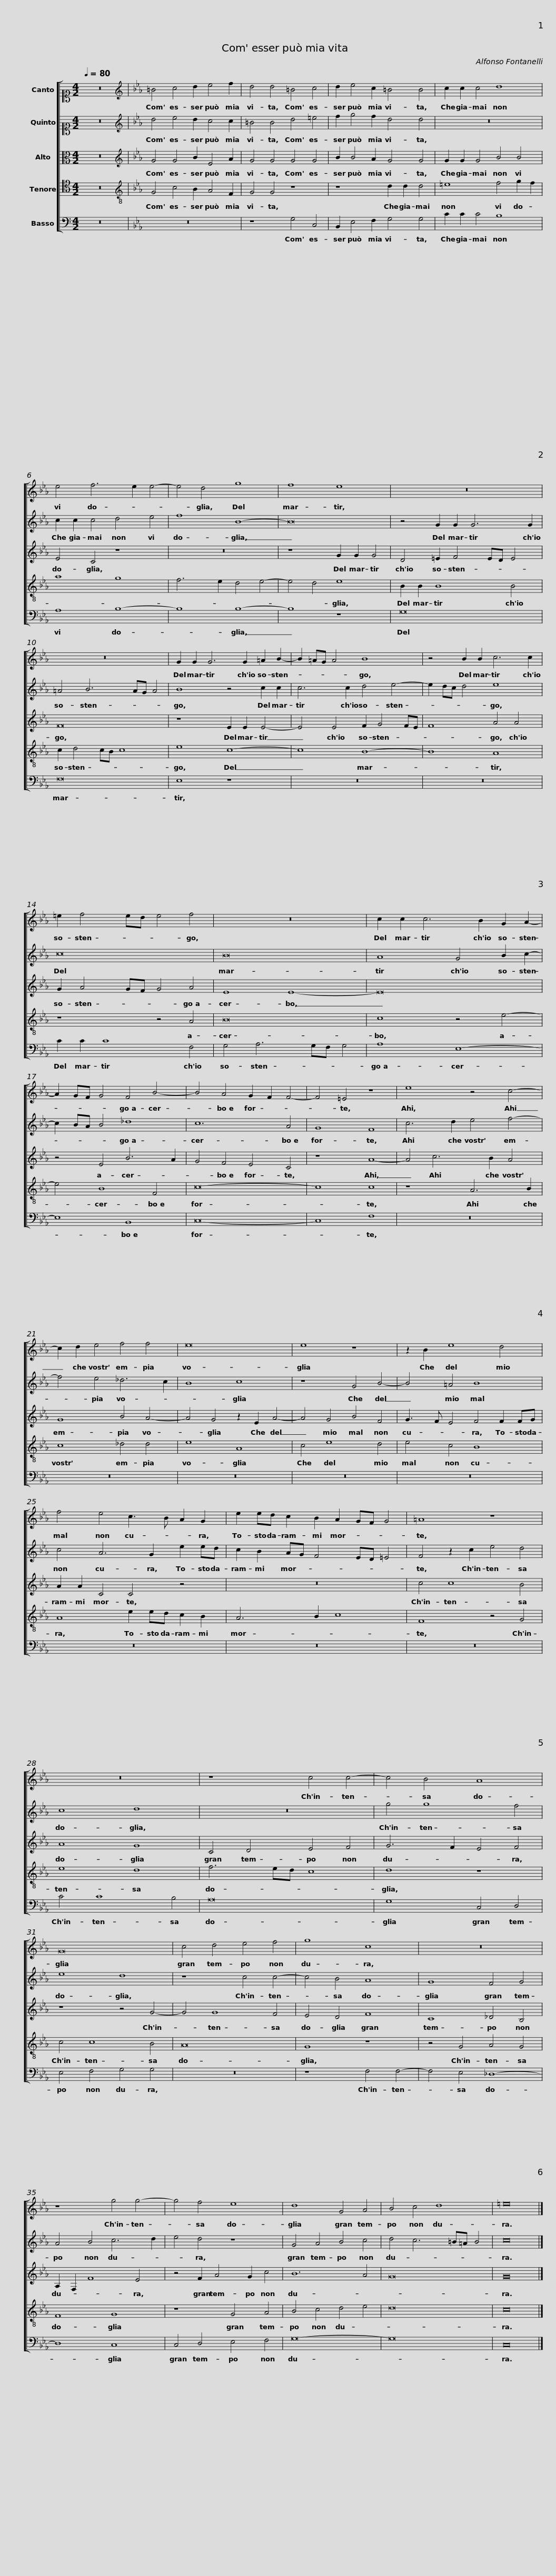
X:1
%%score [ 1 2 3 4 5 ]
L:1/8
Q:1/4=80
M:4/2
I:linebreak $
K:C
V:1 alto1
V:2 alto1
V:3 alto
V:4 tenor
V:5 bass
V:1
 z16 |[K:Eb][K:treble] =B4 c4 d2 e4 f2 | d4 d4 =B4 c4 | d2 e4 c2 =B4 B4 |$ c2 c2 c4 d8 | %5
 e4 f6 e2 e4- | e4 d4 g8 | f8 e8 |$ z16 | z16 | %10
 G2 G2 G6 G2 =A2 B2- | B2 =AG A4 B8 |$ z4 B2 B2 c6 c2 | =e2 f4 ed e4 f4 | z16 | %15
 c2 c2 c6 B2 G2 A2- |$ A2 GF G4 F4 B4- | B4 A4 G2 F2 F4- | F4 =E4 z8 | e8 z4 c4- |$ %20
 c2 d2 e4 f4 f4 | e16 | e8 z8 | z2 B2 e8 d4 |$ f4 e4 c3 B A2 G2 | %25
 e2 ed c2 B2 A2 GF G4 | =A8 z8 | z16 |$ z8 c4 c4- | c4 B4 A8 | %30
 G16 | c4 d4 e4 f4 | g8 c8 |$ z16 | z8 g4 g4- | %35
 g4 f4 e8 | d8 G4 A4 |$ B4 c4 d8 | =e16 |] %39
V:2
 z16 |[K:Eb][K:treble] d4 e4 d2 c4 c2 | =B4 B4 d4 =e4 | f2 g4 f2 d4 d4 |$ z16 | %5
 c2 c2 c4 d4 e4 | f8 B8- | B16 |$ z4 G2 G2 G6 G2 | =A4 B6 AG A4 | %10
 B8 z4 c2 c2 | c6 c2 d4 e4- |$ e2 dc d4 e8 | c16 | B16 | %15
 A8 G4 B2 c2- |$ c2 BA B4 _d8 | c12 A4 | G8 F8 | c6 d2 e4 f4- |$ %20
 f4 e4 _d6 c2 | B8 c8 | z8 G4 B4- | B4 =A4 B8 |$ c4 A6 G2 e2 ed | %25
 c2 B2 AG F4 ED =E4 | F4 z2 c2 e4 d4 | c8 d8 |$ z16 | g4 g8 f4 | %30
 e8 d8 | z8 c4 c4- | c4 B4 A8 |$ G8 F4 G4 | A4 B4 c6 d2 | %35
 e4 d4 z8 | G4 A4 B4 c4 |$ d4 c6 =B=A B4 | c16 |] %39
V:3
 z16 |[K:Eb][K:treble] G4 G4 B2 E4 A2 | G4 G4 G4 G4 | B2 B4 A2 G4 G4 |$ G2 G2 G4 B4 B4 | %5
 E4 C4 z8 | z16 | z8 G2 G2 G4 |$ D4 =E2 F4 ED E4 | F16 | %10
 z8 E2 E2 E4- | E4 E4 F2 G4 FE |$ F8 A4 A4 | G2 A4 GF G4 A4 | E8 E8- | %15
 E16 |$ z4 E4 B6 A2 | G4 F4 E4 C4 | z8 A8- | A4 c6 B2 A4 |$ %20
 G8 B4 A4- | A4 G4 z2 E2 A4- | A4 G4 B4 F4 | G3 F E4 F4 F2 FG |$ A2 A2 C4 C4 z4 | %25
 z16 | c4 c8 B4 | A8 G8 |$ C4 D4 E4 F4 | G6 F2 E4 F4 | %30
 z8 z4 G4- | G4 G8 F4 | E4 D4 F8 |$ C8 _D4 B,4 | A,2 F,2 F8 E4 | %35
 z4 F2 A4 G2 c4 | B12 A4 |$ G16 | G16 |] %39
V:4
 z16 |[K:Eb][K:treble-8] G4 c4 B2 A4 F2 | G4 G4 z8 | z8 d2 d2 d4 |$ =e8 f4 g2 f2 | %5
 a8 g8 | f6 e2 d4 e4- | e4 d4 e8 |$ B2 B2 B8 B4 | c2 d4 cB c8 | %10
 e8 c8- | c8 B8- |$ B8 A8 | z8 z4 A4 | B16 | %15
 c8 z4 e4- |$ e4 B8 F4 | c16- | c8 c8 | z8 A6 B2 |$ %20
 c8 _d4 d4 | e8 A8 | c4 e8 d4 | e4 c4 B8 |$ A8 e2 ed c2 B2 | %25
 A6 B2 c8 | F8 z4 G4 | e8 d8 |$ f6 ed c8 | d8 z8 | %30
 c4 c8 B4 | A16 | G8 z8 |$ z4 G4 A4 G4 | F8 G8 | %35
 z8 G4 A4 | B4 c4 d4 e4 |$ d16 | c16 |] %39
V:5
 z16 |[K:Eb] z16 | z8 G,4 C,4 | B,,2 E,4 F,2 G,4 G,4 |$ C2 C2 C4 B,8 | %5
 A,8 B,8- | B,8 B,8- | B,8 z8 |$ G,16 | F,16 | %10
 E,8 z8 | z16 |$ z16 | C2 C2 C8 F,4 | G,4 A,6 G,F, G,4 | %15
 A,8 E,8- |$ E,8 B,,8 | C,16- | C,8 F,8 | z16 |$ %20
 z16 | z16 | z16 | z16 |$ z16 | %25
 z16 | z16 | C4 C8 B,4 |$ A,16 | G,8 C,4 D,4 | %30
 E,4 F,4 G,4 G,4 | z16 | z8 F,4 F,4- |$ F,4 E,4 _D,8- | D,8 C,8 | %35
 C,4 D,4 E,4 F,4 | G,16- |$ G,16 | C,16 |] %39
